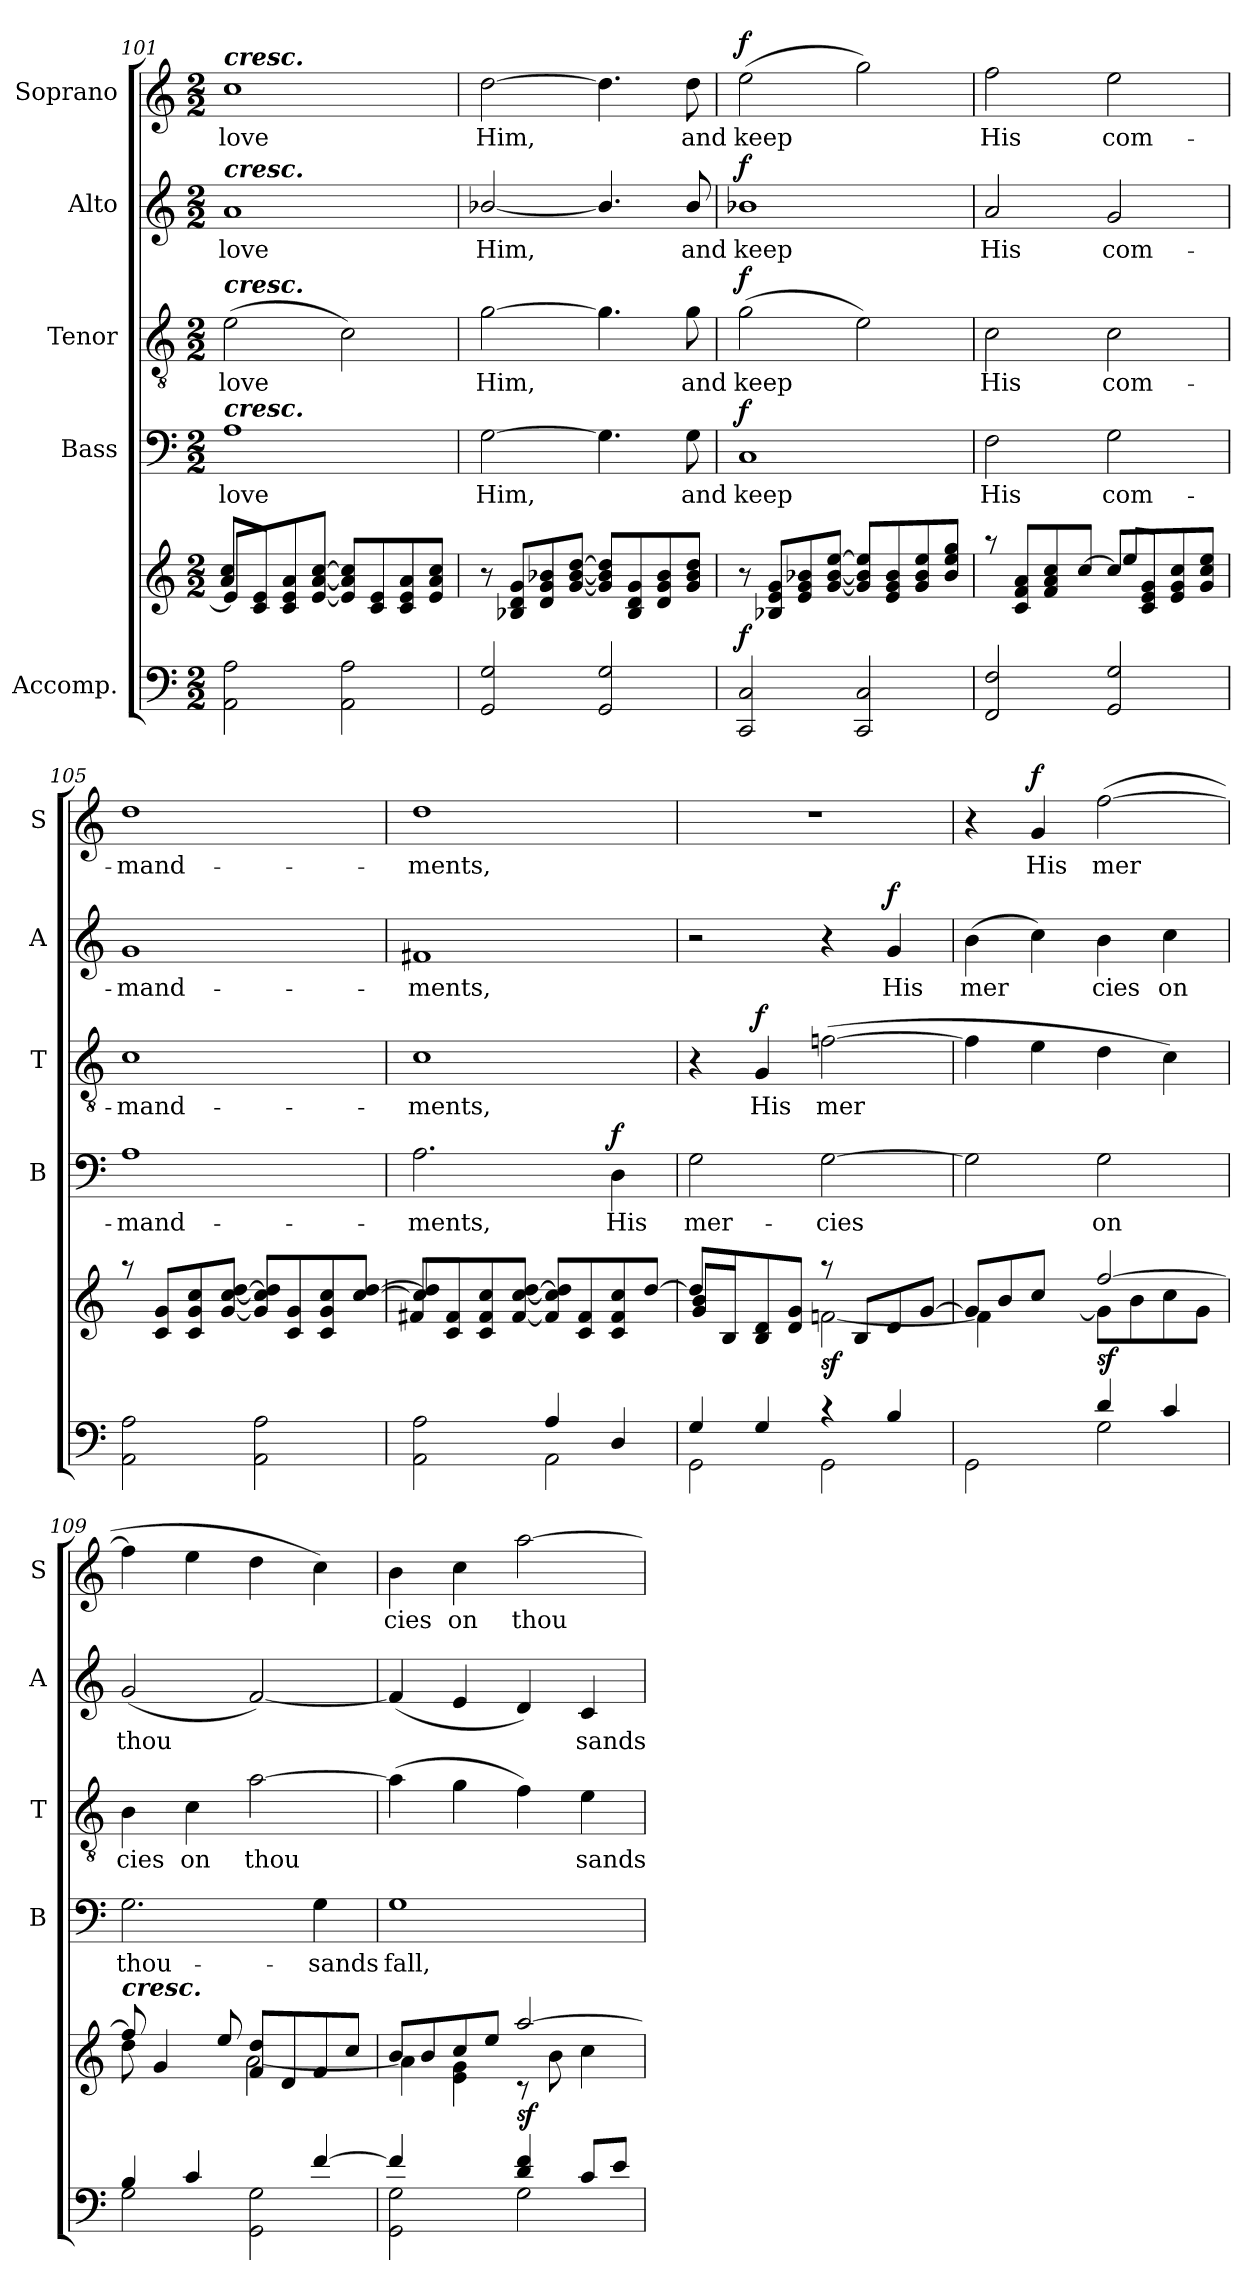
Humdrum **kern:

**kern	**kern	**dynam	**kern	**text	**dynam	**kern	**text	**dynam	**kern	**text	**dynam	**kern	**text	**dynam
*part5	*part5	*part5	*part4	*part4	*part4	*part3	*part3	*part3	*part2	*part2	*part2	*part1	*part1	*part1
*staff6	*staff5	*staff5/6	*staff4	*staff4	*staff4	*staff3	*staff3	*staff3	*staff2	*staff2	*staff2	*staff1	*staff1	*staff1
*I"Accomp.	*	*	*I"Bass	*	*	*I"Tenor	*	*	*I"Alto	*	*	*I"Soprano	*	*
*	*	*	*I'B	*	*	*I'T	*	*	*I'A	*	*	*I'S	*	*
*clefF4	*clefG2	*	*clefF4	*	*	*clefGv2	*	*	*clefG2	*	*	*clefG2	*	*
*k[]	*k[]	*	*k[]	*	*	*k[]	*	*	*k[]	*	*	*k[]	*	*
*C:	*C:	*	*C:	*	*	*C:	*	*	*C:	*	*	*C:	*	*
*M2/2	*M2/2	*	*M2/2	*	*	*M2/2	*	*	*M2/2	*	*	*M2/2	*	*
=101	=101	=101	=101	=101	=101	=101	=101	=101	=101	=101	=101	=101	=101	=101
*	*^	*	*	*	*	*	*	*	*	*	*	*	*	*
!	!	!	!	!	!	!	!	!	!	!	!	!	!LO:TX:a:Bi:t=cresc.	!	!
!	!	!	!	!	!	!	!	!	!	!LO:TX:a:Bi:t=cresc.	!	!	!	!	!
!	!	!	!	!	!	!	!LO:TX:a:Bi:t=cresc.	!	!	!	!	!	!	!	!
!	!	!	!	!LO:TX:a:Bi:t=cresc.	!	!	!	!	!	!	!	!	!	!	!
!	!	!	!	!	!LO:LY:b	!	!	!LO:LY:b	!	!	!LO:LY:b	!	!	!LO:LY:b	!
2AA\ 2A\	8e/L]	8a/ 8cc/L	.	1A	love	.	(>2e\	love	.	1a	love	.	1cc	love	.
.	8c/ 8e/	8e/Jyy	.	.	.	.	.	.	.	.	.	.	.	.	.
.	8c/ 8e/ 8a/	2.ryy	.	.	.	.	.	.	.	.	.	.	.	.	.
.	[8e/ [8a/ [8cc/J	.	.	.	.	.	.	.	.	.	.	.	.	.	.
2AA\ 2A\	8e/] 8a/] 8cc/]L	.	.	.	.	.	2c\)	.	.	.	.	.	.	.	.
.	8c/ 8e/	.	.	.	.	.	.	.	.	.	.	.	.	.	.
.	8c/ 8e/ 8a/	.	.	.	.	.	.	.	.	.	.	.	.	.	.
.	8e/ 8a/ 8cc/J	.	.	.	.	.	.	.	.	.	.	.	.	.	.
*	*v	*v	*	*	*	*	*	*	*	*	*	*	*	*	*
!!LO:PB:g=z
=102	=102	=102	=102	=102	=102	=102	=102	=102	=102	=102	=102	=102	=102	=102
!	!	!	!	!LO:LY:b	!	!	!LO:LY:b	!	!	!LO:LY:b	!	!	!LO:LY:b	!
2GG/ 2G/	8r	.	[2G\	Him,	.	[2g\	Him,	.	[2b-X/	Him,	.	[2dd\	Him,	.
.	8B-X/ 8d/ 8g/L	.	.	.	.	.	.	.	.	.	.	.	.	.
.	8d/ 8g/ 8b-X/	.	.	.	.	.	.	.	.	.	.	.	.	.
.	[8g/ [8b-/ [8dd/J	.	.	.	.	.	.	.	.	.	.	.	.	.
2GG/ 2G/	8g/] 8b-/] 8dd/]L	.	4.G\]	.	.	4.g\]	.	.	4.b-/]	.	.	4.dd\]	.	.
.	8B-/ 8d/ 8g/	.	.	.	.	.	.	.	.	.	.	.	.	.
.	8d/ 8g/ 8b-/	.	.	.	.	.	.	.	.	.	.	.	.	.
!	!	!	!	!LO:LY:b	!	!	!LO:LY:b	!	!	!LO:LY:b	!	!	!LO:LY:b	!
.	8g/ 8b-/ 8dd/J	.	8G\	and	.	8g\	and	.	8b-/	and	.	8dd\	and	.
=103	=103	=103	=103	=103	=103	=103	=103	=103	=103	=103	=103	=103	=103	=103
!	!	!LO:DY:b	!	!LO:LY:b	!LO:DY:b	!	!LO:LY:b	!LO:DY:b	!	!LO:LY:b	!LO:DY:b	!	!LO:LY:b	!LO:DY:b
2CC/ 2C/	8r	f	1C	keep	f	(>2g\	keep	f	1b-X	keep	f	(>2ee\	keep	f
.	8B-X/ 8e/ 8g/L	.	.	.	.	.	.	.	.	.	.	.	.	.
.	8e/ 8g/ 8b-X/	.	.	.	.	.	.	.	.	.	.	.	.	.
.	[8g/ [8b-/ [8ee/J	.	.	.	.	.	.	.	.	.	.	.	.	.
2CC/ 2C/	8g/] 8b-/] 8ee/]L	.	.	.	.	2e\)	.	.	.	.	.	2gg\)	.	.
.	8e/ 8g/ 8b-/	.	.	.	.	.	.	.	.	.	.	.	.	.
.	8g/ 8b-/ 8ee/	.	.	.	.	.	.	.	.	.	.	.	.	.
.	8b-/ 8ee/ 8gg/J	.	.	.	.	.	.	.	.	.	.	.	.	.
!!LO:PB:g=z
=104	=104	=104	=104	=104	=104	=104	=104	=104	=104	=104	=104	=104	=104	=104
*	*^	*	*	*	*	*	*	*	*	*	*	*	*	*
!	!	!	!	!	!LO:LY:b	!	!	!LO:LY:b	!	!	!LO:LY:b	!	!	!LO:LY:b	!
2FF/ 2F/	8raa	4ryy	.	2F\	His	.	2c\	His	.	2a/	His	.	2ff\	His	.
.	8c/ 8f/ 8a/L	.	.	.	.	.	.	.	.	.	.	.	.	.	.
.	8f/ 8a/ 8cc/	8a/Lyy	.	.	.	.	.	.	.	.	.	.	.	.	.
.	[8cc/J	8a/ 8ff/J	.	.	.	.	.	.	.	.	.	.	.	.	.
!	!	!	!	!	!LO:LY:b	!	!	!LO:LY:b	!	!	!LO:LY:b	!	!	!LO:LY:b	!
2GG/ 2G/	8cc/L]	8ee/L	.	2G\	com-	.	2c\	com-	.	2g/	com-	.	2ee\	com-	.
.	8c/ 8e/ 8g/	8g/Jyy	.	.	.	.	.	.	.	.	.	.	.	.	.
.	8e/ 8g/ 8cc/	4ryy	.	.	.	.	.	.	.	.	.	.	.	.	.
.	8g/ 8cc/ 8ee/J	.	.	.	.	.	.	.	.	.	.	.	.	.	.
=105	=105	=105	=105	=105	=105	=105	=105	=105	=105	=105	=105	=105	=105	=105	=105
*^	*	*	*	*	*	*	*	*	*	*	*	*	*	*	*
!	!	!	!	!	!	!LO:LY:b	!	!	!LO:LY:b	!	!	!LO:LY:b	!	!	!LO:LY:b	!
1ryy	2AA\ 2A\	8raa	2.ryy	.	1A	-mand-	.	1c	-mand-	.	1g	-mand-	.	1dd	-mand-	.
.	.	8c/ 8g/L	.	.	.	.	.	.	.	.	.	.	.	.	.	.
.	.	8c/ 8g/ 8cc/	.	.	.	.	.	.	.	.	.	.	.	.	.	.
.	.	[8g/ [8cc/ [8dd/J	.	.	.	.	.	.	.	.	.	.	.	.	.	.
.	2AA\ 2A\	8g/] 8cc/] 8dd/]L	.	.	.	.	.	.	.	.	.	.	.	.	.	.
.	.	8c/ 8g/	.	.	.	.	.	.	.	.	.	.	.	.	.	.
.	.	8c/ 8g/ 8cc/	8cc/Lyy	.	.	.	.	.	.	.	.	.	.	.	.	.
.	.	[8cc/ [8dd/J	8g/J	.	.	.	.	.	.	.	.	.	.	.	.	.
=106	=106	=106	=106	=106	=106	=106	=106	=106	=106	=106	=106	=106	=106	=106	=106	=106
!	!	!	!	!	!	!LO:LY:b	!	!	!LO:LY:b	!	!	!LO:LY:b	!	!	!LO:LY:b	!
2ryy	2AA\ 2A\	8cc/] 8dd/]L	8f#X/L	.	2.A\	-ments,	.	1c	-ments,	.	1f#X	-ments,	.	1dd	-ments,	.
.	.	8c/ 8f#/	8f#/Jyy	.	.	.	.	.	.	.	.	.	.	.	.	.
.	.	8c/ 8f#/ 8cc/	2ryy	.	.	.	.	.	.	.	.	.	.	.	.	.
.	.	[8f#/ [8cc/ [8dd/J	.	.	.	.	.	.	.	.	.	.	.	.	.	.
4A/	2AA\	8f#/] 8cc/] 8dd/]L	.	.	.	.	.	.	.	.	.	.	.	.	.	.
.	.	8c/ 8f#/	.	.	.	.	.	.	.	.	.	.	.	.	.	.
!	!	!	!	!	!	!LO:LY:b	!LO:DY:b	!	!	!	!	!	!	!	!	!
4D/	.	8c/ 8f#/ 8cc/	8f#/yy 8cc/yyL	.	4D\	His	f	.	.	.	.	.	.	.	.	.
.	.	[8dd/J	8f#/ 8cc/J	.	.	.	.	.	.	.	.	.	.	.	.	.
=107	=107	=107	=107	=107	=107	=107	=107	=107	=107	=107	=107	=107	=107	=107	=107	=107
!	!	!	!	!	!	!LO:LY:b	!	!	!	!	!	!	!	!	!	!
4G/	2GG\	8dd/L]	8g/ 8b/L	.	2G\	mer-	.	4r	.	.	2r	.	.	1r	.	.
.	.	8B/	8B/Jyy	.	.	.	.	.	.	.	.	.	.	.	.	.
!	!	!	!	!	!	!	!	!	!LO:LY:b	!LO:DY:b	!	!	!	!	!	!
4G/	.	8B/ 8d/	4ryy	.	.	.	.	4G/	His	f	.	.	.	.	.	.
.	.	8d/ 8g/J	.	.	.	.	.	.	.	.	.	.	.	.	.	.
!	!	!	!	!LO:DY:b	!	!LO:LY:b	!	!	!LO:LY:b	!	!	!	!	!	!	!
4rc	2GG\	8raa	[2fni\	sf	[2G\	-cies	.	(>[2fni\	mer­	.	4r	.	.	.	.	.
.	.	8B/L	.	.	.	.	.	.	.	.	.	.	.	.	.	.
!	!	!	!	!	!	!	!	!	!	!	!	!LO:LY:b	!LO:DY:b	!	!	!
4B/	.	8d/	.	.	.	.	.	.	.	.	4g/	His	f	.	.	.
.	.	[8g/J	.	.	.	.	.	.	.	.	.	.	.	.	.	.
=108	=108	=108	=108	=108	=108	=108	=108	=108	=108	=108	=108	=108	=108	=108	=108	=108
!	!	!	!	!	!	!	!	!	!	!	!	!LO:LY:b	!	!	!	!
2ryy	2GG\	8g/L]	4f\]	.	2G\]	.	.	4f\]	.	.	(>4b\	mer­	.	4r	.	.
.	.	8b/	.	.	.	.	.	.	.	.	.	.	.	.	.	.
!	!	!	!	!	!	!	!	!	!	!	!	!	!	!	!LO:LY:b	!LO:DY:b
.	.	8cc/J	8cc/Lyy	.	.	.	.	4e\	.	.	4cc\)	.	.	4g/	His	f
.	.	8ryy	[8g/J	.	.	.	.	.	.	.	.	.	.	.	.	.
!	!	!	!	!LO:DY:b	!	!LO:LY:b	!	!	!	!	!	!LO:LY:b	!	!	!LO:LY:b	!
4d/	2G\	[2ff/	8g\L]	sf	2G\	on	.	4d\	.	.	4b\	cies	.	(>[2ff\	mer­	.
.	.	.	8b\	.	.	.	.	.	.	.	.	.	.	.	.	.
!	!	!	!	!	!	!	!	!	!	!	!	!LO:LY:b	!	!	!	!
4c/	.	.	8cc\	.	.	.	.	4c\)	.	.	4cc\	on	.	.	.	.
.	.	.	8g\J	.	.	.	.	.	.	.	.	.	.	.	.	.
!!LO:LB:g=z
=109	=109	=109	=109	=109	=109	=109	=109	=109	=109	=109	=109	=109	=109	=109	=109	=109
!	!	!LO:TX:a:Bi:t=cresc.	!	!	!	!	!	!	!	!	!	!	!	!	!	!
!	!	!	!	!	!	!LO:LY:b	!	!	!LO:LY:b	!	!	!LO:LY:b	!	!	!	!
4B/	2G\	8ff/]	8dd\	.	2.G\	thou-	.	4B\	cies	.	(<2g/	thou­	.	4ff\]	.	.
.	.	4g/	4.ryy	.	.	.	.	.	.	.	.	.	.	.	.	.
!	!	!	!	!	!	!	!	!	!LO:LY:b	!	!	!	!	!	!	!
4c/	.	.	.	.	.	.	.	4c\	on	.	.	.	.	4ee\	.	.
.	.	8ee/	.	.	.	.	.	.	.	.	.	.	.	.	.	.
!	!	!	!	!	!	!	!	!	!LO:LY:b	!	!	!	!	!	!	!
4ryy	2GG\ 2G\	8f/ 8dd/L	[2a\	.	.	.	.	[2a\	thou­	.	[2f/)	.	.	4dd\	.	.
.	.	8d/	.	.	.	.	.	.	.	.	.	.	.	.	.	.
!	!	!	!	!	!	!LO:LY:b	!	!	!	!	!	!	!	!	!	!
[4f/	.	8f/	.	.	4G\	-sands	.	.	.	.	.	.	.	4cc\)	.	.
.	.	8cc/J	.	.	.	.	.	.	.	.	.	.	.	.	.	.
!!LO:PB:g=z
=110	=110	=110	=110	=110	=110	=110	=110	=110	=110	=110	=110	=110	=110	=110	=110	=110
!	!	!	!	!	!	!LO:LY:b	!	!	!	!	!	!	!	!	!LO:LY:b	!
4f/]	2GG\ 2G\	8b/L	4a\]	.	1G	fall,	.	(>4a\]	.	.	(<4f/]	.	.	4b\	cies	.
.	.	8b/	.	.	.	.	.	.	.	.	.	.	.	.	.	.
!	!	!	!	!	!	!	!	!	!	!	!	!	!	!	!LO:LY:b	!
4ryy	.	8cc/	4e\ 4g\	.	.	.	.	4g\	.	.	4e/	.	.	4cc\	on	.
.	.	8ee/J	.	.	.	.	.	.	.	.	.	.	.	.	.	.
!	!	!	!	!LO:DY:b	!	!	!	!	!	!	!	!	!	!	!LO:LY:b	!
4d/ 4f/	2G\	[2aa/	8rc	sf	.	.	.	4f\)	.	.	4d/)	.	.	[2aa\	thou­	.
.	.	.	8b\	.	.	.	.	.	.	.	.	.	.	.	.	.
!	!	!	!	!	!	!	!	!	!LO:LY:b	!	!	!LO:LY:b	!	!	!	!
8c/L	.	.	4cc\	.	.	.	.	4e\	sands	.	4c/	sands	.	.	.	.
8e/J	.	.	.	.	.	.	.	.	.	.	.	.	.	.	.	.
*v	*v	*	*	*	*	*	*	*	*	*	*	*	*	*	*	*
*	*v	*v	*	*	*	*	*	*	*	*	*	*	*	*	*
=	=	=	=	=	=	=	=	=	=	=	=	=	=	=
*-	*-	*-	*-	*-	*-	*-	*-	*-	*-	*-	*-	*-	*-	*-
